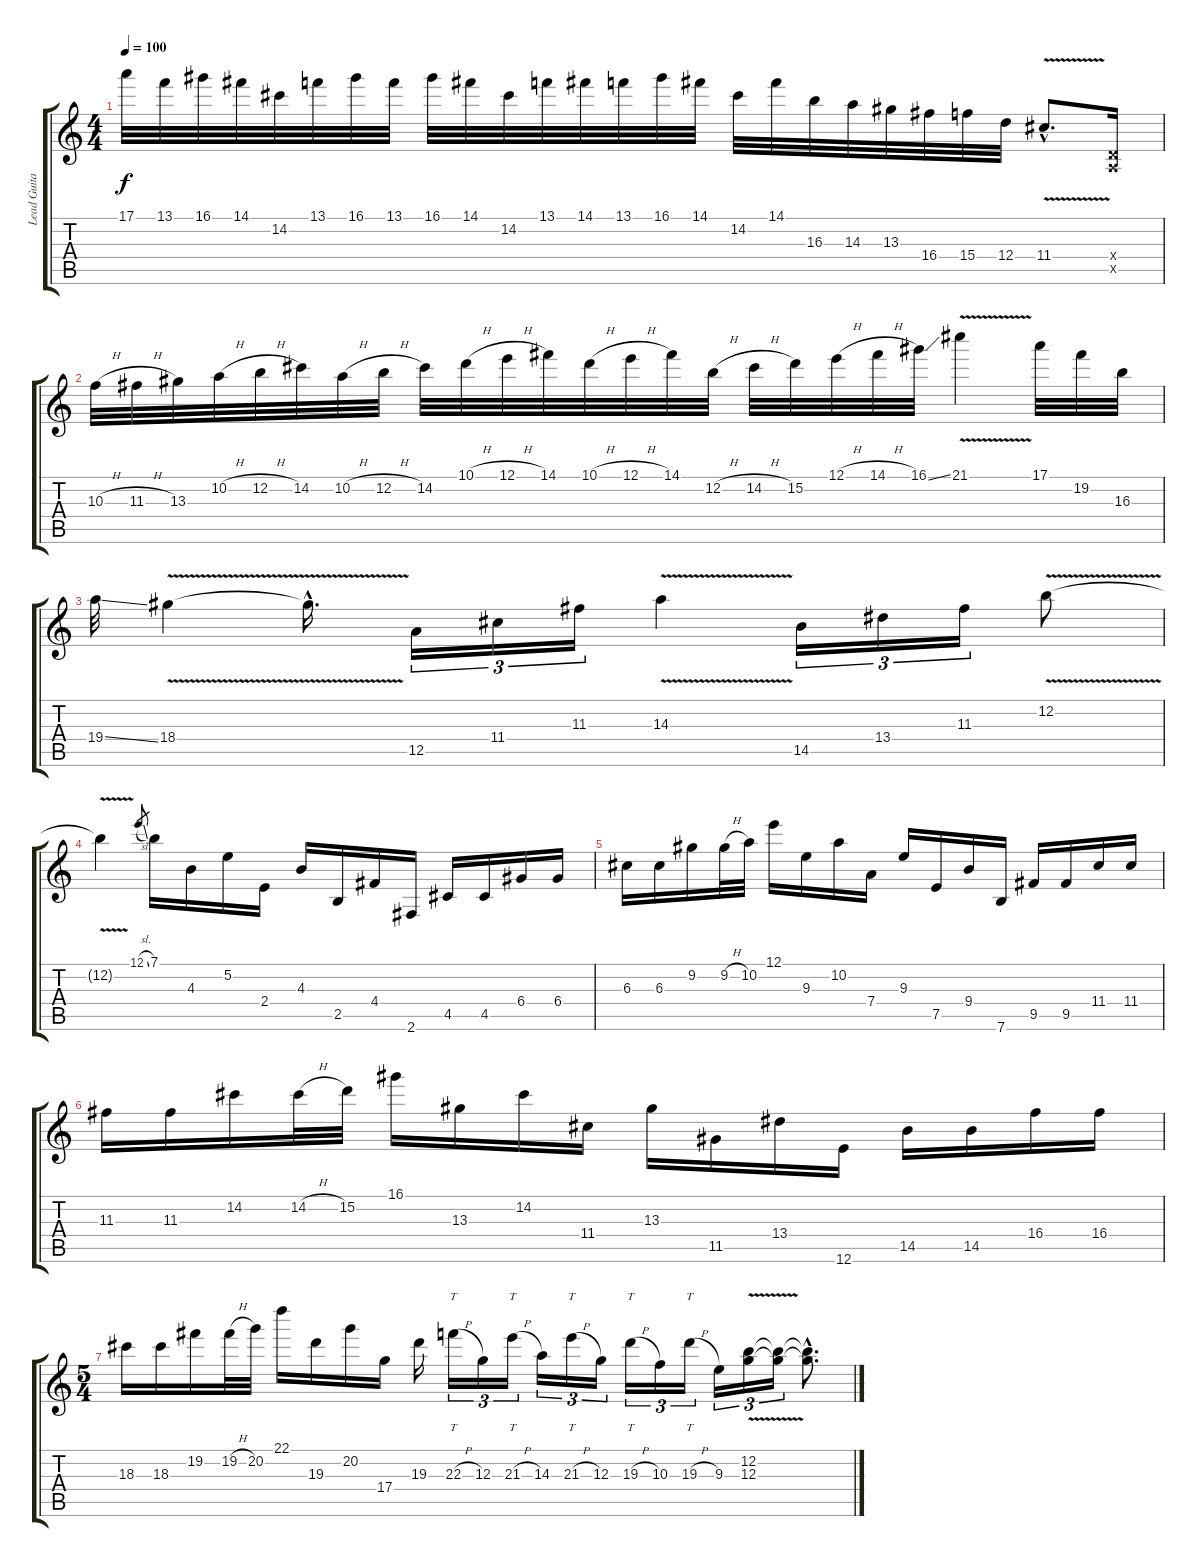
\track ("Lead Guitar-right ch." "Lead Guita") {instrument distortionguitar}
\staff {score tabs}
\tuning (E4 B3 G3 D3 A2 E2) {hide}
\ts (4 4)
\tempo 100
\clef g2
\ks c
17.1.32{dy f} 13.1.32 16.1.32 14.1.32 14.2.32 13.1.32 16.1.32 13.1.32 16.1.32 14.1.32 14.2.32 13.1.32 14.1.32 13.1.32 16.1.32 14.1.32 14.2.32 14.1.32 16.3.32 14.3.32 13.3.32 16.4.32 15.4.32 12.4.32 11.4{v hac}.8{d} (0.4{x} 0.5{x}).16 |
10.3{h}.32 11.3{h}.32 13.3.32 10.2{h}.32 12.2{h}.32 14.2.32 10.2{h}.32 12.2{h}.32 14.2.32 10.1{h}.32 12.1{h}.32 14.1.32 10.1{h}.32 12.1{h}.32 14.1.32 12.2{h}.32 14.2{h}.32 15.2.32 12.1{h}.32 14.1{h}.32 16.1{ss}.32 21.1{v}.4 17.1.32 19.2.32 16.3.32 |
19.4{ss}.32 18.4{v}.4 18.4{hac t}.16{d} 12.5.16{tu (3 2)} 11.4.16{tu (3 2)} 11.3.16{tu (3 2)} 14.3{v}.4 14.5.16{tu (3 2)} 13.4.16{tu (3 2)} 11.3.16{tu (3 2)} 12.2{v}.8 |
12.2{t}.4 12.1{sl}.8{gr} 7.1.16 4.3.16 5.2.16 2.4.16 4.3.16 2.5.16 4.4.16 2.6.16 4.5.16 4.5.16 6.4.16 6.4.16 |
6.3.16 6.3.16 9.2.16 9.2{h}.32 10.2.32 12.1.16 9.3.16 10.2.16 7.4.16 9.3.16 7.5.16 9.4.16 7.6.16 9.5.16 9.5.16 11.4.16 11.4.16 |
11.3.16 11.3.16 14.2.16 14.2{h}.32 15.2.32 16.1.16 13.3.16 14.2.16 11.4.16 13.3.16 11.5.16 13.4.16 12.6.16 14.5.16 14.5.16 16.4.16 16.4.16 |
\ts (5 4)
18.3.16 18.3.16 19.2.16 19.2{h}.32 20.2.32 22.1.16 19.3.16 20.2.16 17.4.16 19.3.16 22.3{h}.16{tt tu (3 2)} 12.3.16{tu (3 2)} 21.3{h}.16{tt tu (3 2)} 14.3.16{tu (3 2)} 21.3{h}.16{tt tu (3 2)} 12.3.16{tu (3 2)} 19.3{h}.16{tt tu (3 2)} 10.3.16{tu (3 2)} 19.3{h}.16{tt tu (3 2)} 9.3.16{tu (3 2)} (12.2{v} 12.3).16{tu (3 2)} (12.2{t} 12.3{t}).16{tu (3 2)} (12.2{hac t} 12.3{hac t}).8{d}
